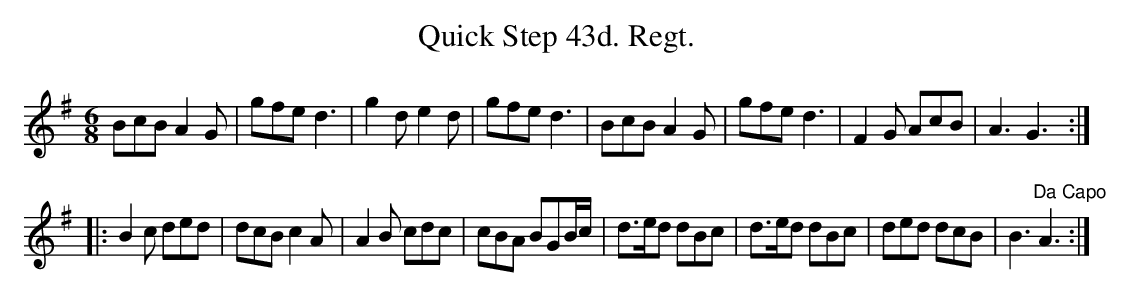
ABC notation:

X:1
T:Quick Step 43d. Regt.
M:6/8
L:1/8
K:G
BcB  A2G|gfe  d3 |g2d e2d|gfe         d3    |\
BcB  A2G|gfe  d3 |F2G AcB|A3          G3   :|
|:B2c  ded|dcB  c2A|A2B cdc|cBA         BGB/c/|\
d>ed dBc|d>ed dBc|ded dcB|B3 "Da Capo"A3   :|
